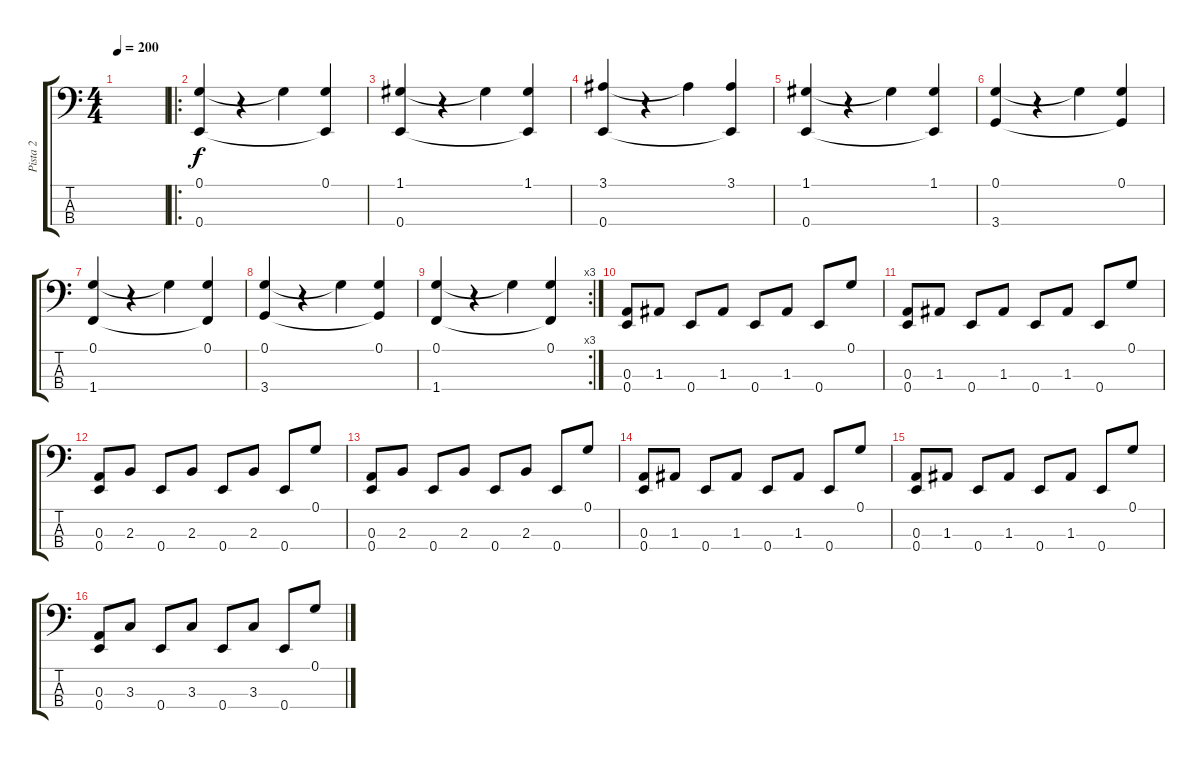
\track ("Pista 2" "Pista 2") {instrument slapbass1}
\staff {score tabs}
\tuning (G2 D2 A1 E1) {hide}
\ts (4 4)
\tempo 200
\clef f4
\ks c
|
\ro
(0.1 0.4).4 r.4 0.1{t}.4 (0.1 0.4{t}).4 |
(1.1 0.4).4 r.4 1.1{t}.4 (1.1 0.4{t}).4 |
(3.1 0.4).4 r.4 3.1{t}.4 (3.1 0.4{t}).4 |
(1.1 0.4).4 r.4 1.1{t}.4 (1.1 0.4{t}).4 |
(0.1 3.4).4 r.4 0.1{t}.4 (0.1 3.4{t}).4 |
(0.1 1.4).4 r.4 0.1{t}.4 (0.1 1.4{t}).4 |
(0.1 3.4).4 r.4 0.1{t}.4 (0.1 3.4{t}).4 |
\rc 3
(0.1 1.4).4 r.4 0.1{t}.4 (0.1 1.4{t}).4 |
(0.3 0.4).8 1.3.8 0.4.8 1.3.8 0.4.8 1.3.8 0.4.8 0.1.8 |
(0.3 0.4).8 1.3.8 0.4.8 1.3.8 0.4.8 1.3.8 0.4.8 0.1.8 |
(0.3 0.4).8 2.3.8 0.4.8 2.3.8 0.4.8 2.3.8 0.4.8 0.1.8 |
(0.3 0.4).8 2.3.8 0.4.8 2.3.8 0.4.8 2.3.8 0.4.8 0.1.8 |
(0.3 0.4).8 1.3.8 0.4.8 1.3.8 0.4.8 1.3.8 0.4.8 0.1.8 |
(0.3 0.4).8 1.3.8 0.4.8 1.3.8 0.4.8 1.3.8 0.4.8 0.1.8 |
(0.3 0.4).8 3.3.8 0.4.8 3.3.8 0.4.8 3.3.8 0.4.8 0.1.8
